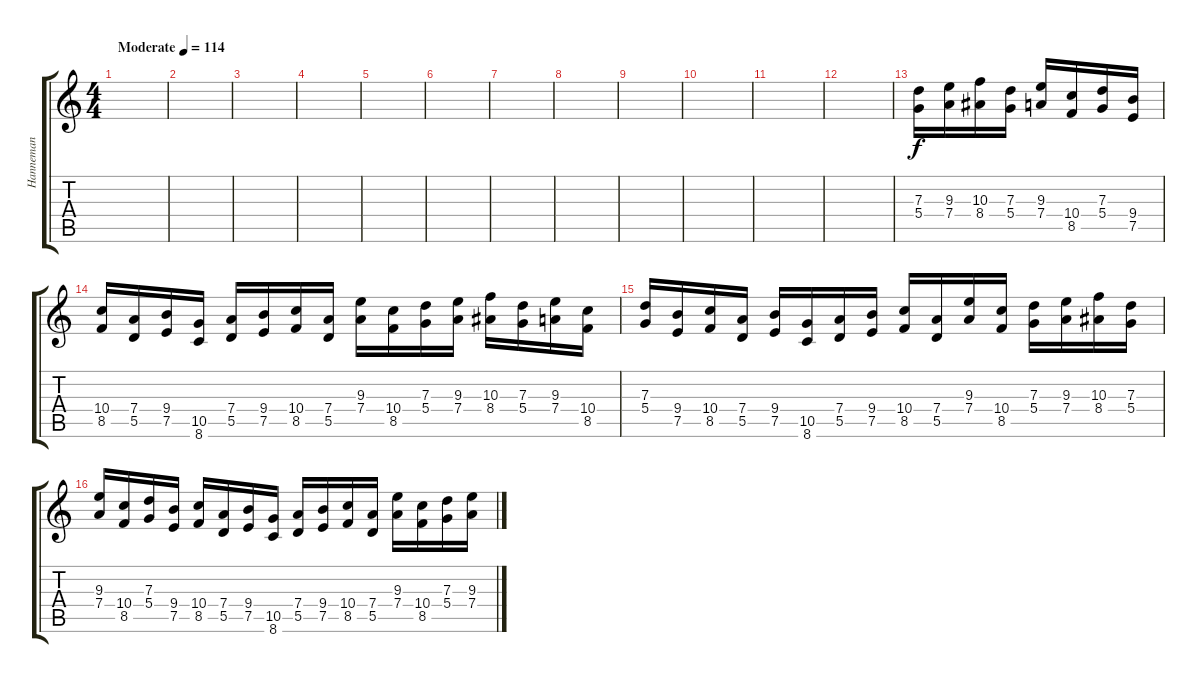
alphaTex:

\track ("Hanneman" "Hanneman") {instrument distortionguitar}
\staff {score tabs}
\tuning (E4 B3 G3 D3 A2 E2) {hide}
\ts (4 4)
\tempo (114 "Moderate")
\clef g2
\ks c
|
|
|
|
|
|
|
|
|
|
|
|
(7.3 5.4).16 (9.3 7.4).16 (10.3 8.4).16 (7.3 5.4).16 (9.3 7.4).16 (10.4 8.5).16 (7.3 5.4).16 (9.4 7.5).16 |
(10.4 8.5).16 (7.4 5.5).16 (9.4 7.5).16 (10.5 8.6).16 (7.4 5.5).16 (9.4 7.5).16 (10.4 8.5).16 (7.4 5.5).16 (9.3 7.4).16 (10.4 8.5).16 (7.3 5.4).16 (9.3 7.4).16 (10.3 8.4).16 (7.3 5.4).16 (9.3 7.4).16 (10.4 8.5).16 |
(7.3 5.4).16 (9.4 7.5).16 (10.4 8.5).16 (7.4 5.5).16 (9.4 7.5).16 (10.5 8.6).16 (7.4 5.5).16 (9.4 7.5).16 (10.4 8.5).16 (7.4 5.5).16 (9.3 7.4).16 (10.4 8.5).16 (7.3 5.4).16 (9.3 7.4).16 (10.3 8.4).16 (7.3 5.4).16 |
(9.3 7.4).16 (10.4 8.5).16 (7.3 5.4).16 (9.4 7.5).16 (10.4 8.5).16 (7.4 5.5).16 (9.4 7.5).16 (10.5 8.6).16 (7.4 5.5).16 (9.4 7.5).16 (10.4 8.5).16 (7.4 5.5).16 (9.3 7.4).16 (10.4 8.5).16 (7.3 5.4).16 (9.3 7.4).16
